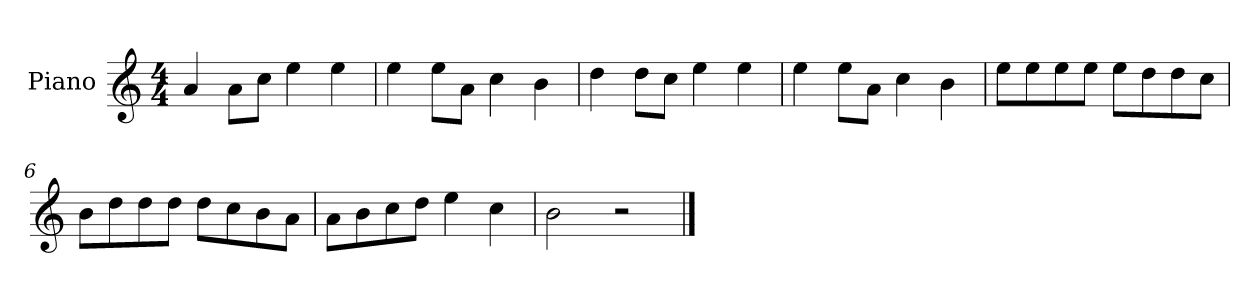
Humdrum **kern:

**kern
*part1
*staff1
*I"Piano
*I'P-no
*clefG2
*k[]
*M4/4
*MM90
=1
4a/
8a\L
8cc\J
4ee\
4ee\
=2
4ee\
8ee\L
8a\J
4cc\
4b\
=3
4dd\
8dd\L
8cc\J
4ee\
4ee\
=4
4ee\
8ee\L
8a\J
4cc\
4b\
=5
8ee\L
8ee\
8ee\
8ee\J
8ee\L
8dd\
8dd\
8cc\J
=6
8b\L
8dd\
8dd\
8dd\J
8dd\L
8cc\
8b\
8a\J
!!LO:LB:g=z
=7
8a\L
8b\
8cc\
8dd\J
4ee\
4cc\
=8
2b\
2r
==
*-
